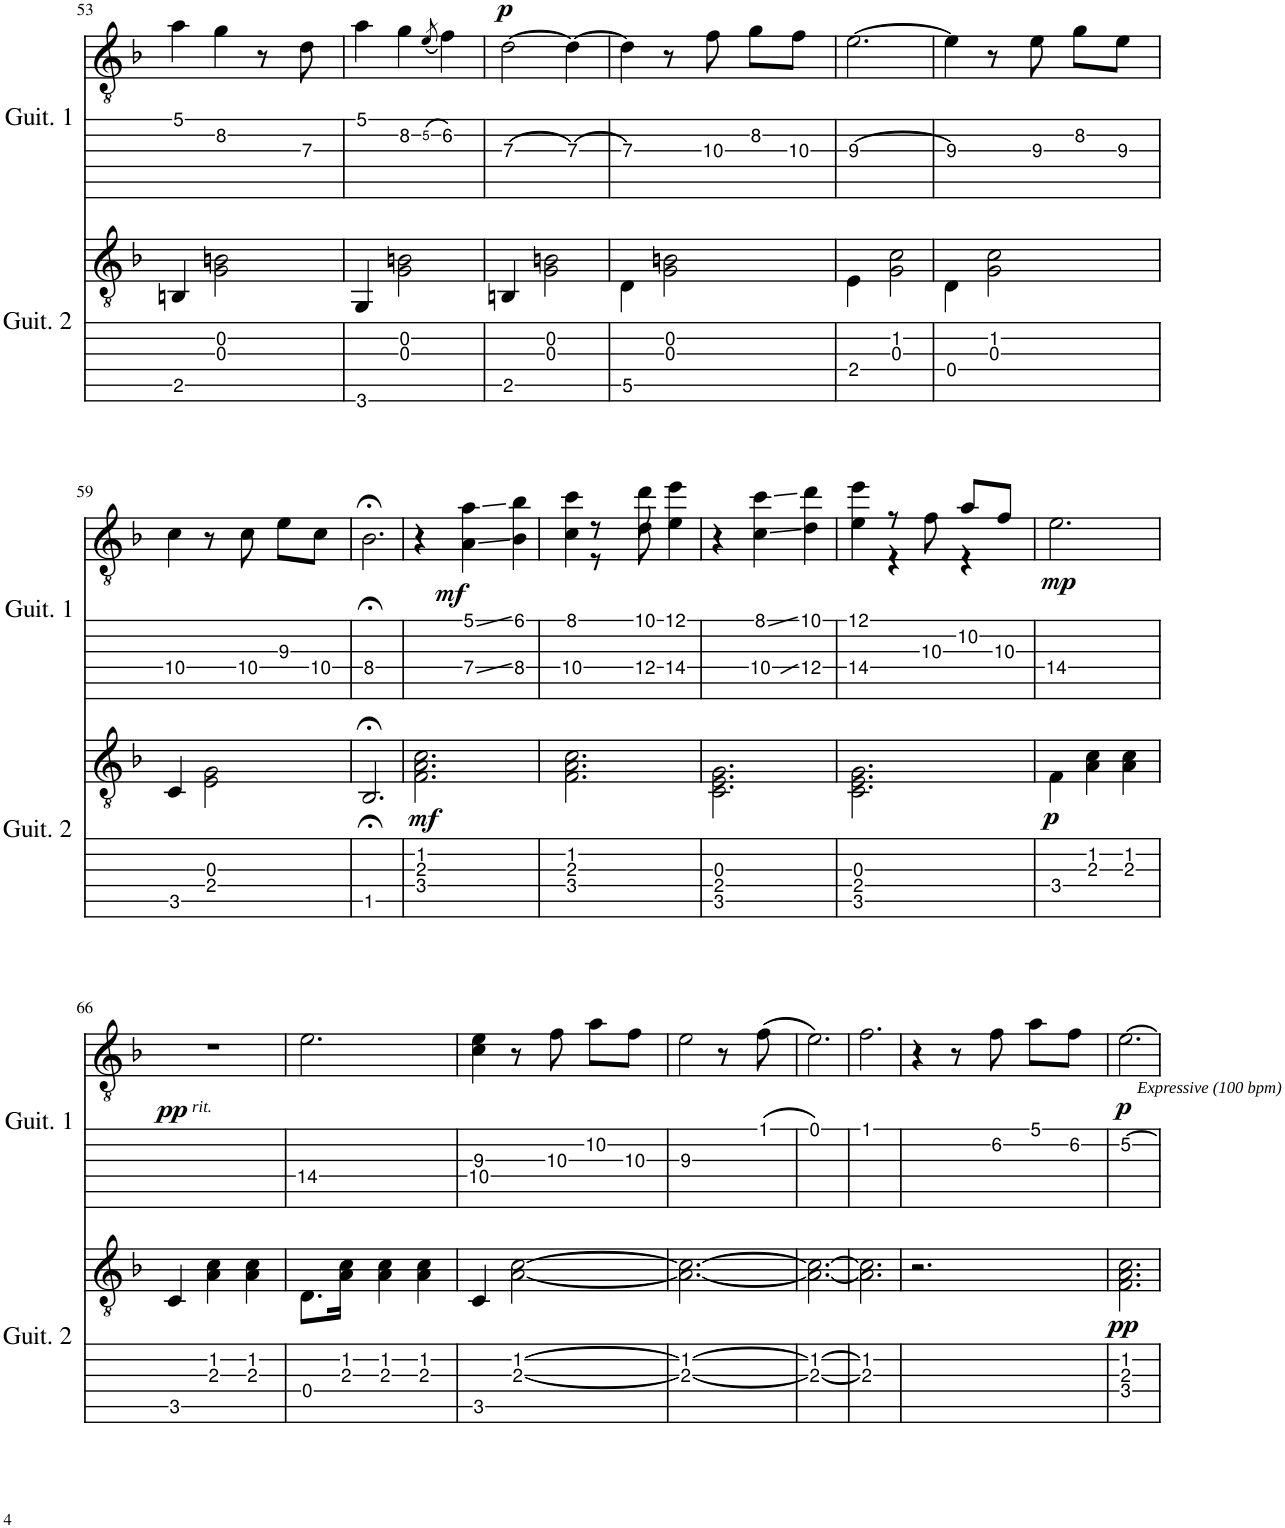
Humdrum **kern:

**kern	**kern	**dynam	**kern	**kern	**dynam
*part2	*part2	*part2	*part1	*part1	*part1
*staff4	*staff3	*staff3/4	*staff2	*staff1	*staff1/2
*I"Guit. 2	*	*	*I"Guit. 1	*	*
*I'Guit. 2	*	*	*I'Guit. 1	*	*
!!LO:PB:g=z
*	*clefGv2	*	*	*clefGv2	*
*k[b-]	*k[b-]	*	*k[b-]	*k[b-]	*
*M3/4	*M3/4	*	*M3/4	*M3/4	*
=53	=53	=53	=53	=53	=53
4BBn	4BBn/	.	4a	4a\	.
2G 2Bn	2G\ 2Bn\	.	4g	4g\	.
.	.	.	8r	8r	.
.	.	.	8d	8d\	.
=54	=54	=54	=54	=54	=54
4GG	4GG/	.	4a	4a\	.
2G 2Bn	2G\ 2Bn\	.	4g	4g\	.
.	.	.	qe	(8qe/	.
.	.	.	4f	4f\)	.
=55	=55	=55	=55	=55	=55
!	!	!	!	!	!LO:DY:a
4BBn	4BBn/	.	[2d	[2d\	p
2G 2Bn	2G\ 2Bn\	.	.	.	.
.	.	.	4d_	4d\_	.
=56	=56	=56	=56	=56	=56
4D	4D\	.	4d]	4d\]	.
2G 2Bn	2G\ 2Bn\	.	8r	8r	.
.	.	.	8f	8f\	.
.	.	.	8gL	8g\L	.
.	.	.	8fJ	8f\J	.
=57	=57	=57	=57	=57	=57
4E	4E\	.	[2.e	[2.e\	.
2G 2c	2G\ 2c\	.	.	.	.
=58	=58	=58	=58	=58	=58
4D	4D\	.	4e]	4e\]	.
2G 2c	2G\ 2c\	.	8r	8r	.
.	.	.	8e	8e\	.
.	.	.	8gL	8g\L	.
.	.	.	8eJ	8e\J	.
!!LO:LB:g=z
=59	=59	=59	=59	=59	=59
4C	4C/	.	4c	4c\	.
2E 2G	2E\ 2G\	.	8r	8r	.
.	.	.	8c	8c\	.
.	.	.	8eL	8e\L	.
.	.	.	8cJ	8c\J	.
=60	=60	=60	=60	=60	=60
2.BB-;<	2.BB-;</	.	2.B-;<	2.B-;<\	.
=61	=61	=61	=61	=61	=61
*	*	*	*^	*^	*
!	!	!LO:DY:a=2	!	!	!	!	!
2.F 2.A 2.c	2.F\ 2.A\ 2.c\	mf	4r	4ryy	4r	4ryy	.
!	!	!	!	!	!	!	!LO:DY:b
.	.	.	4a	4A	4a\	4A\	mf
.	.	.	4b-	4B-	4b-\	4B-\	.
=62	=62	=62	=62	=62	=62	=62	=62
2.F 2.A 2.c	2.F\ 2.A\ 2.c\	.	4cc	4c	4cc\	4c\	.
.	.	.	8r	8r	8r	8r	.
.	.	.	8dd	8d	8dd\	8d\	.
.	.	.	4ee	4e	4ee\	4e\	.
=63	=63	=63	=63	=63	=63	=63	=63
2.C 2.E 2.G	2.C\ 2.E\ 2.G\	.	4r	4ryy	4r	4ryy	.
.	.	.	4cc	4c	4cc\	4c\	.
.	.	.	4dd	4d	4dd\	4d\	.
=64	=64	=64	=64	=64	=64	=64	=64
2.C 2.E 2.G	2.C\ 2.E\ 2.G\	.	4ee	4e	4ee\	4e\	.
.	.	.	8r	4r	8r	4r	.
.	.	.	8f	.	8f\	.	.
.	.	.	8aL	4r	8a/L	4r	.
.	.	.	8fJ	.	8f/J	.	.
*	*	*	*v	*v	*	*	*
*	*	*	*	*v	*v	*
=65	=65	=65	=65	=65	=65
!	!	!LO:DY:b	!	!	!LO:DY:b
4F	4F\	p	2.e	2.e\	mp
4A 4c	4A\ 4c\	.	.	.	.
4A 4c	4A\ 4c\	.	.	.	.
!!LO:LB:g=z
=66	=66	=66	=66	=66	=66
!	!	!	!	!LO:TX:b:i:t=rit.	!
!	!	!	!	!	!LO:DY:b
4C	4C/	.	2.r	2.r	pp
4A 4c	4A\ 4c\	.	.	.	.
4A 4c	4A\ 4c\	.	.	.	.
=67	=67	=67	=67	=67	=67
8.DL	8.D\L	.	2.e	2.e\	.
16A\ 16c\Jk	16A\ 16c\Jk	.	.	.	.
4A 4c	4A\ 4c\	.	.	.	.
4A 4c	4A\ 4c\	.	.	.	.
=68	=68	=68	=68	=68	=68
4C	4C/	.	4c 4e	4c\ 4e\	.
[2A [2c	[2A\ [2c\	.	8r	8r	.
.	.	.	8f	8f\	.
.	.	.	8aL	8a\L	.
.	.	.	8fJ	8f\J	.
=69	=69	=69	=69	=69	=69
2.A_ 2.c_	2.A\_ 2.c\_	.	2e	2e\	.
.	.	.	8r	8r	.
.	.	.	8f	(8f\	.
=70	=70	=70	=70	=70	=70
2.A_ 2.c_	2.A\_ 2.c\_	.	2.e	2.e\)	.
=71	=71	=71	=71	=71	=71
2.A] 2.c]	2.A\] 2.c\]	.	2.f	2.f\	.
=72	=72	=72	=72	=72	=72
2.r	2.r	.	4r	4r	.
.	.	.	8r	8r	.
.	.	.	8f	8f\	.
.	.	.	8aL	8a\L	.
.	.	.	8fJ	8f\J	.
=73	=73	=73	=73	=73	=73
!	!	!	!	!LO:TX:b:i:t=Expressive (100 bpm)	!
!	!	!LO:DY:b	!	!	!LO:DY:b
2.F 2.A 2.c	2.F\ 2.A\ 2.c\	pp	[2.e	[2.e\	p
=	=	=	=	=	=
*-	*-	*-	*-	*-	*-
